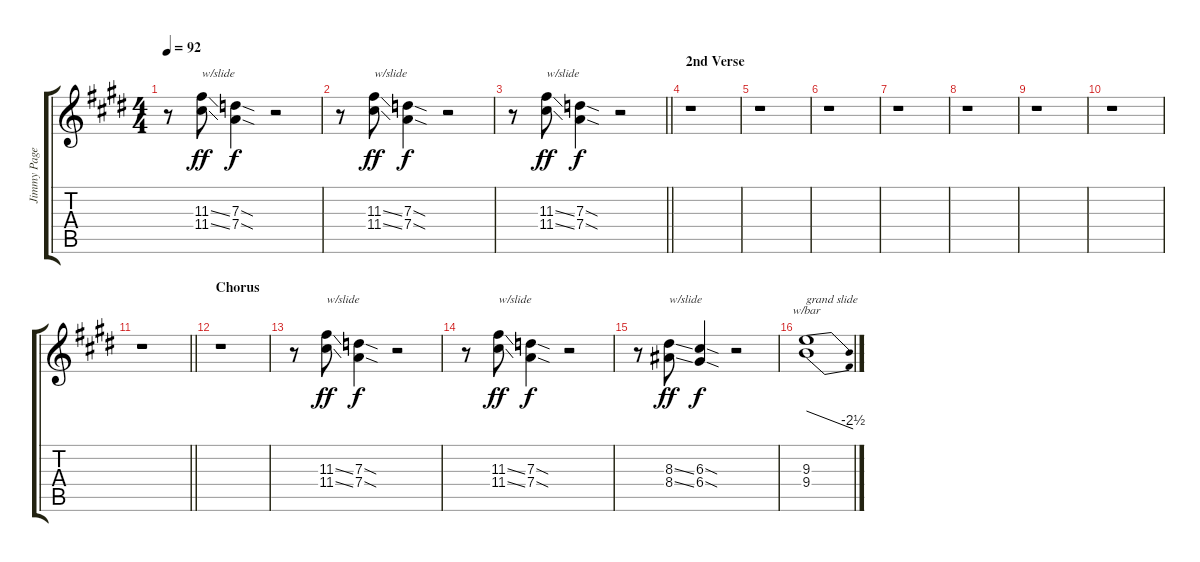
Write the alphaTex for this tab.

\track ("Jimmy Page Guitar 2 (w/dist)" "Jimmy Page") {instrument distortionguitar}
\staff {score tabs}
\tuning (E4 B3 G3 D3 A2 E2) {hide}
\ts (4 4)
\tempo 92
\clef g2
\ks e
r.8{dy f volume 0} (11.3{ss} 11.4{ss}).8{txt "w/slide" dy ff volume 16} (7.3{sod} 7.4{sod}).4{dy f} r.2{volume 0} |
r.8{volume 0} (11.3{ss} 11.4{ss}).8{txt "w/slide" dy ff volume 16} (7.3{sod} 7.4{sod}).4{dy f} r.2{volume 0} |
\barLineRight lightlight
r.8{volume 0} (11.3{ss} 11.4{ss}).8{txt "w/slide" dy ff volume 16} (7.3{sod} 7.4{sod}).4{dy f} r.2{volume 0} |
\section ("" "2nd Verse")
r.1 |
r.1 |
r.1 |
r.1 |
r.1 |
r.1 |
r.1 |
\barLineRight lightlight
r.1 |
\section ("" "Chorus")
r.1 |
r.8{volume 0} (11.3{ss} 11.4{ss}).8{txt "w/slide" dy ff volume 16} (7.3{sod} 7.4{sod}).4{dy f} r.2{volume 0} |
r.8{volume 0} (11.3{ss} 11.4{ss}).8{txt "w/slide" dy ff volume 16} (7.3{sod} 7.4{sod}).4{dy f} r.2{volume 0} |
r.8 (8.3{ss} 8.4{ss}).8{txt "w/slide" dy ff volume 16} (6.3{sod} 6.4{sod}).4{dy f} r.2{volume 0} |
(9.3 9.4).1{tbe (dive default 0 0 60 -10) txt "grand slide" volume 16}
